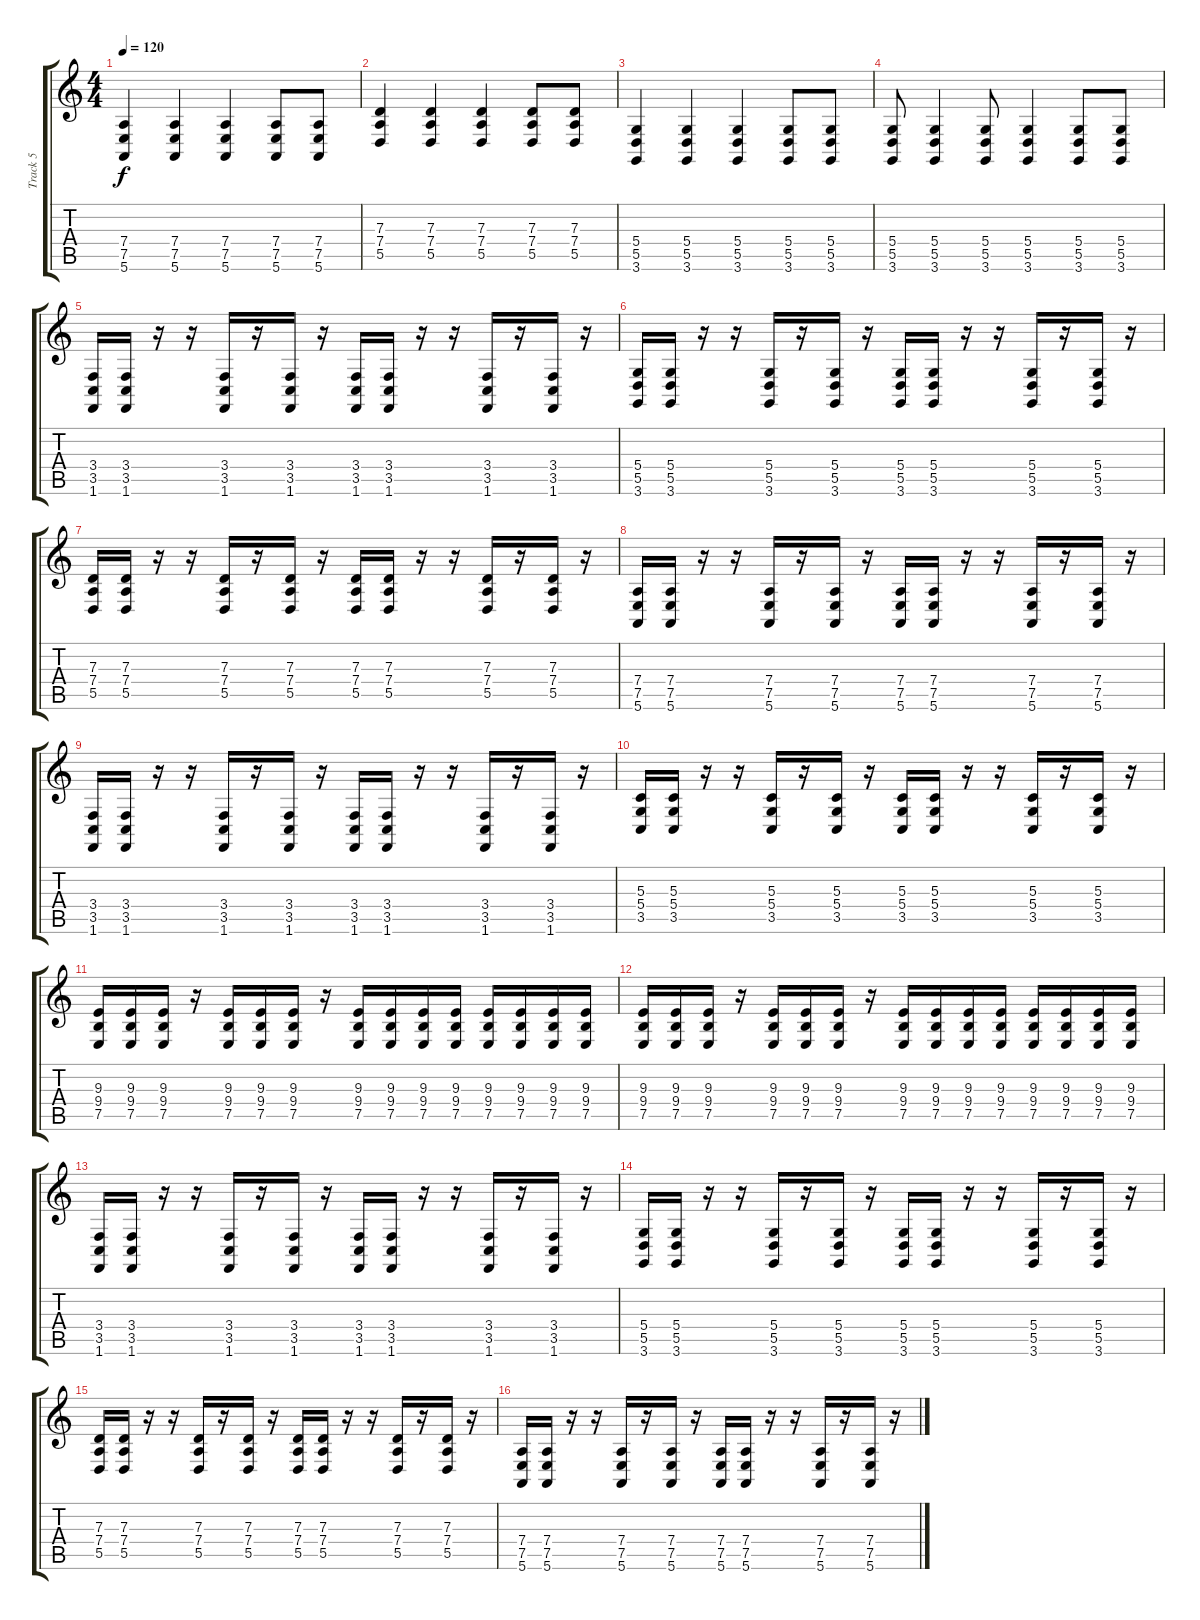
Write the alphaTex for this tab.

\track ("Track 5" "Track 5") {instrument acousticgrandpiano}
\staff {score tabs}
\tuning (E4 B3 G3 D3 A2 E2) {hide}
\ts (4 4)
\tempo 120
\clef g2
\ks c
(7.4 7.5 5.6).4{dy f} (7.4 7.5 5.6).4 (7.4 7.5 5.6).4 (7.4 7.5 5.6).8 (7.4 7.5 5.6).8 |
(7.3 7.4 5.5).4 (7.3 7.4 5.5).4 (7.3 7.4 5.5).4 (7.3 7.4 5.5).8 (7.3 7.4 5.5).8 |
(5.4 5.5 3.6).4 (5.4 5.5 3.6).4 (5.4 5.5 3.6).4 (5.4 5.5 3.6).8 (5.4 5.5 3.6).8 |
(5.4 5.5 3.6).8 (5.4 5.5 3.6).4 (5.4 5.5 3.6).8 (5.4 5.5 3.6).4 (5.4 5.5 3.6).8 (5.4 5.5 3.6).8 |
(3.4 3.5 1.6).16 (3.4 3.5 1.6).16 r.16 r.16 (3.4 3.5 1.6).16 r.16 (3.4 3.5 1.6).16 r.16 (3.4 3.5 1.6).16 (3.4 3.5 1.6).16 r.16 r.16 (3.4 3.5 1.6).16 r.16 (3.4 3.5 1.6).16 r.16 |
(5.4 5.5 3.6).16 (5.4 5.5 3.6).16 r.16 r.16 (5.4 5.5 3.6).16 r.16 (5.4 5.5 3.6).16 r.16 (5.4 5.5 3.6).16 (5.4 5.5 3.6).16 r.16 r.16 (5.4 5.5 3.6).16 r.16 (5.4 5.5 3.6).16 r.16 |
(7.3 7.4 5.5).16 (7.3 7.4 5.5).16 r.16 r.16 (7.3 7.4 5.5).16 r.16 (7.3 7.4 5.5).16 r.16 (7.3 7.4 5.5).16 (7.3 7.4 5.5).16 r.16 r.16 (7.3 7.4 5.5).16 r.16 (7.3 7.4 5.5).16 r.16 |
(7.4 7.5 5.6).16 (7.4 7.5 5.6).16 r.16 r.16 (7.4 7.5 5.6).16 r.16 (7.4 7.5 5.6).16 r.16 (7.4 7.5 5.6).16 (7.4 7.5 5.6).16 r.16 r.16 (7.4 7.5 5.6).16 r.16 (7.4 7.5 5.6).16 r.16 |
(3.4 3.5 1.6).16 (3.4 3.5 1.6).16 r.16 r.16 (3.4 3.5 1.6).16 r.16 (3.4 3.5 1.6).16 r.16 (3.4 3.5 1.6).16 (3.4 3.5 1.6).16 r.16 r.16 (3.4 3.5 1.6).16 r.16 (3.4 3.5 1.6).16 r.16 |
(5.3 5.4 3.5).16 (5.3 5.4 3.5).16 r.16 r.16 (5.3 5.4 3.5).16 r.16 (5.3 5.4 3.5).16 r.16 (5.3 5.4 3.5).16 (5.3 5.4 3.5).16 r.16 r.16 (5.3 5.4 3.5).16 r.16 (5.3 5.4 3.5).16 r.16 |
(9.3 9.4 7.5).16 (9.3 9.4 7.5).16 (9.3 9.4 7.5).16 r.16 (9.3 9.4 7.5).16 (9.3 9.4 7.5).16 (9.3 9.4 7.5).16 r.16 (9.3 9.4 7.5).16 (9.3 9.4 7.5).16 (9.3 9.4 7.5).16 (9.3 9.4 7.5).16 (9.3 9.4 7.5).16 (9.3 9.4 7.5).16 (9.3 9.4 7.5).16 (9.3 9.4 7.5).16 |
(9.3 9.4 7.5).16 (9.3 9.4 7.5).16 (9.3 9.4 7.5).16 r.16 (9.3 9.4 7.5).16 (9.3 9.4 7.5).16 (9.3 9.4 7.5).16 r.16 (9.3 9.4 7.5).16 (9.3 9.4 7.5).16 (9.3 9.4 7.5).16 (9.3 9.4 7.5).16 (9.3 9.4 7.5).16 (9.3 9.4 7.5).16 (9.3 9.4 7.5).16 (9.3 9.4 7.5).16 |
(3.4 3.5 1.6).16 (3.4 3.5 1.6).16 r.16 r.16 (3.4 3.5 1.6).16 r.16 (3.4 3.5 1.6).16 r.16 (3.4 3.5 1.6).16 (3.4 3.5 1.6).16 r.16 r.16 (3.4 3.5 1.6).16 r.16 (3.4 3.5 1.6).16 r.16 |
(5.4 5.5 3.6).16 (5.4 5.5 3.6).16 r.16 r.16 (5.4 5.5 3.6).16 r.16 (5.4 5.5 3.6).16 r.16 (5.4 5.5 3.6).16 (5.4 5.5 3.6).16 r.16 r.16 (5.4 5.5 3.6).16 r.16 (5.4 5.5 3.6).16 r.16 |
(7.3 7.4 5.5).16 (7.3 7.4 5.5).16 r.16 r.16 (7.3 7.4 5.5).16 r.16 (7.3 7.4 5.5).16 r.16 (7.3 7.4 5.5).16 (7.3 7.4 5.5).16 r.16 r.16 (7.3 7.4 5.5).16 r.16 (7.3 7.4 5.5).16 r.16 |
(7.4 7.5 5.6).16 (7.4 7.5 5.6).16 r.16 r.16 (7.4 7.5 5.6).16 r.16 (7.4 7.5 5.6).16 r.16 (7.4 7.5 5.6).16 (7.4 7.5 5.6).16 r.16 r.16 (7.4 7.5 5.6).16 r.16 (7.4 7.5 5.6).16 r.16
